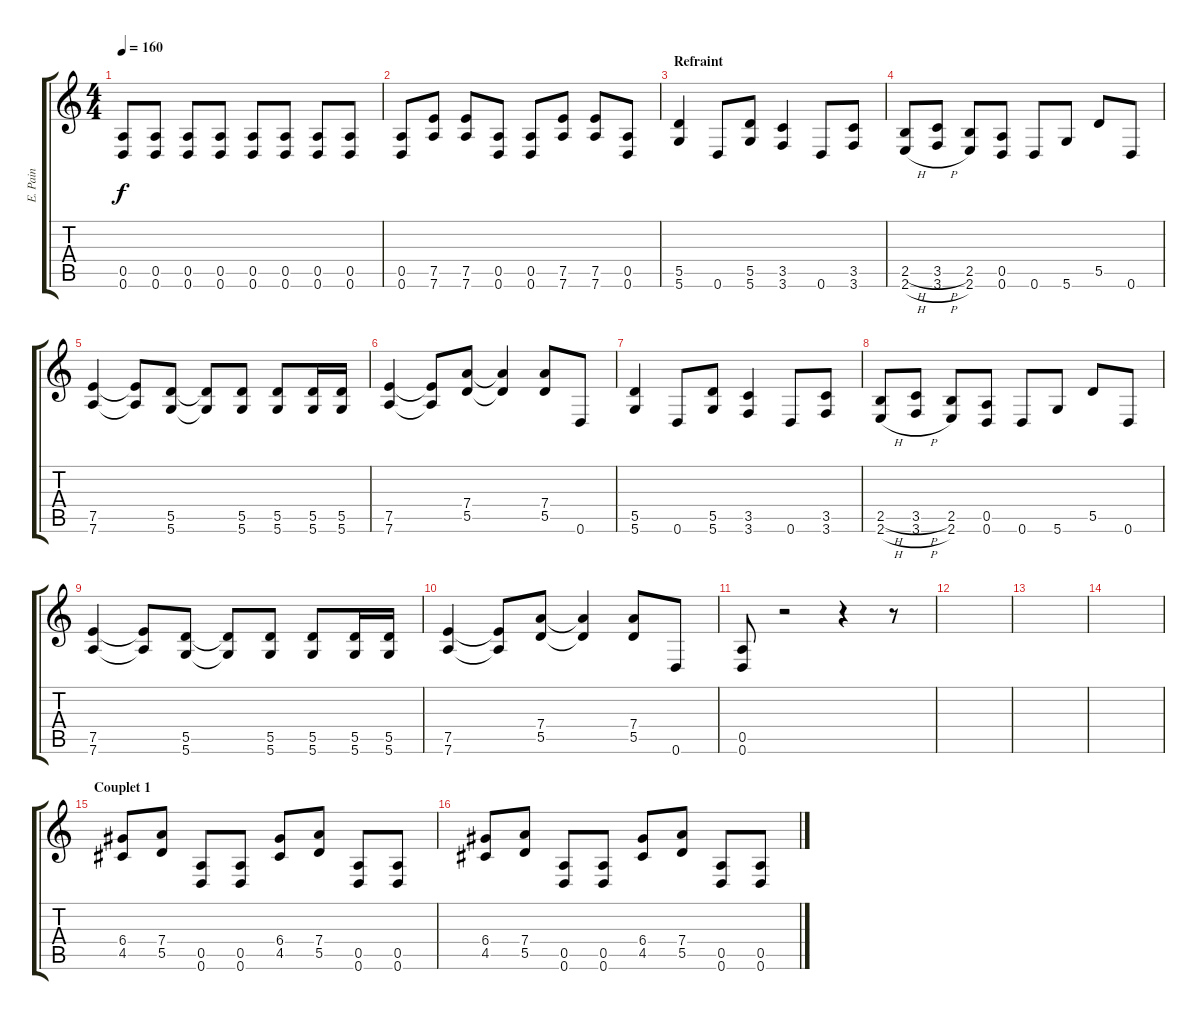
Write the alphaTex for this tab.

\track ("E. Pain" "E. Pain") {instrument distortionguitar}
\staff {score tabs}
\tuning (E4 B3 G3 D3 A2 D2) {hide}
\ts (4 4)
\tempo 160
\clef g2
\ks c
(0.5 0.6).8{dy f} (0.5 0.6).8 (0.5 0.6).8 (0.5 0.6).8 (0.5 0.6).8 (0.5 0.6).8 (0.5 0.6).8 (0.5 0.6).8 |
(0.5 0.6).8 (7.5 7.6).8 (7.5 7.6).8 (0.5 0.6).8 (0.5 0.6).8 (7.5 7.6).8 (7.5 7.6).8 (0.5 0.6).8 |
\section ("" "Refraint")
(5.5 5.6).4 0.6.8 (5.5 5.6).8 (3.5 3.6).4 0.6.8 (3.5 3.6).8 |
(2.5{h} 2.6{h}).8 (3.5{h} 3.6{h}).8 (2.5 2.6).8 (0.5 0.6).8 0.6.8 5.6.8 5.5.8 0.6.8 |
(7.5 7.6).4 (7.5{t} 7.6{t}).8 (5.5 5.6).8 (5.5{t} 5.6{t}).8 (5.5 5.6).8 (5.5 5.6).8 (5.5 5.6).16 (5.5 5.6).16 |
(7.5 7.6).4 (7.5{t} 7.6{t}).8 (7.4 5.5).8 (7.4{t} 5.5{t}).4 (7.4 5.5).8 0.6.8 |
(5.5 5.6).4 0.6.8 (5.5 5.6).8 (3.5 3.6).4 0.6.8 (3.5 3.6).8 |
(2.5{h} 2.6{h}).8 (3.5{h} 3.6{h}).8 (2.5 2.6).8 (0.5 0.6).8 0.6.8 5.6.8 5.5.8 0.6.8 |
(7.5 7.6).4 (7.5{t} 7.6{t}).8 (5.5 5.6).8 (5.5{t} 5.6{t}).8 (5.5 5.6).8 (5.5 5.6).8 (5.5 5.6).16 (5.5 5.6).16 |
(7.5 7.6).4 (7.5{t} 7.6{t}).8 (7.4 5.5).8 (7.4{t} 5.5{t}).4 (7.4 5.5).8 0.6.8 |
(0.5 0.6).8 r.2 r.4 r.8 |
|
|
|
\section ("" "Couplet 1")
(6.4 4.5).8 (7.4 5.5).8 (0.5 0.6).8 (0.5 0.6).8 (6.4 4.5).8 (7.4 5.5).8 (0.5 0.6).8 (0.5 0.6).8 |
(6.4 4.5).8 (7.4 5.5).8 (0.5 0.6).8 (0.5 0.6).8 (6.4 4.5).8 (7.4 5.5).8 (0.5 0.6).8 (0.5 0.6).8
